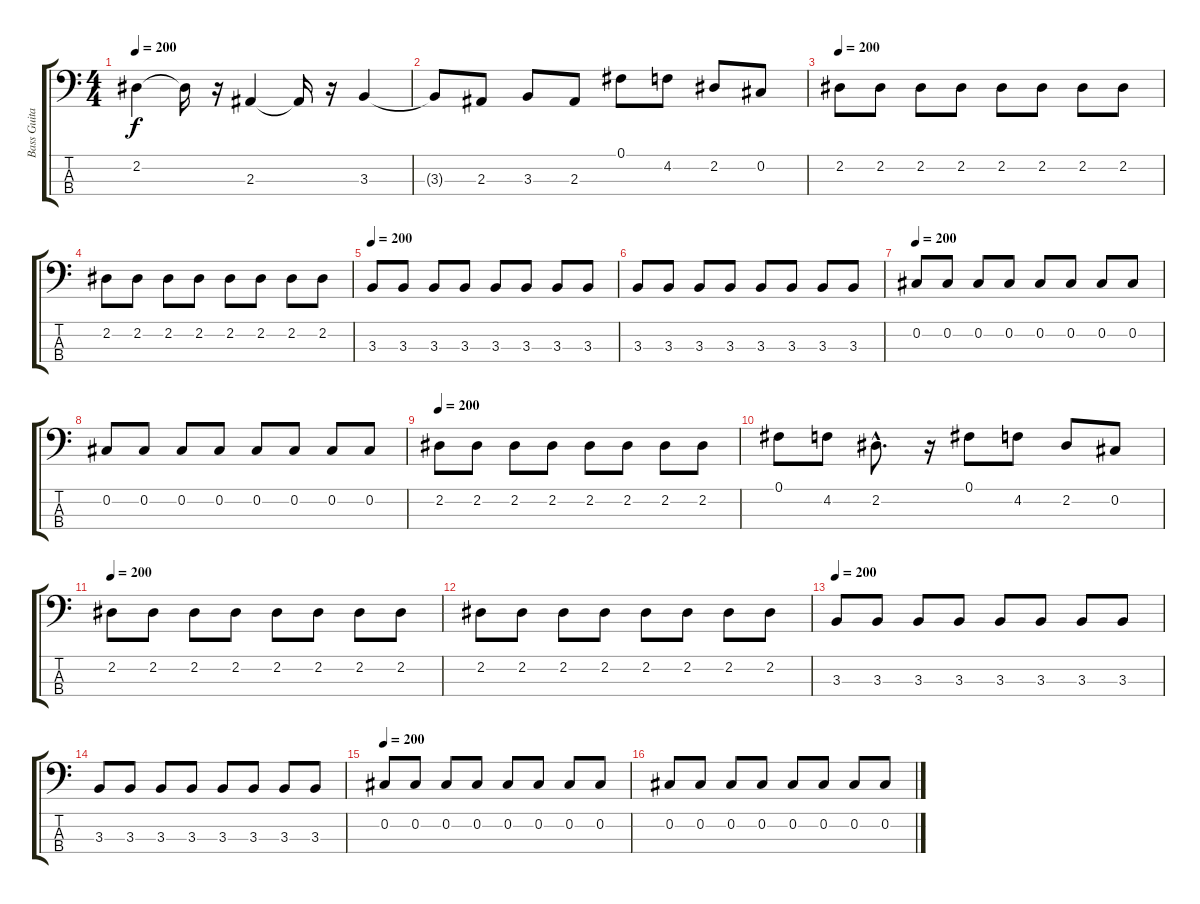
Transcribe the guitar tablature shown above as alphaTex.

\track ("Bass Guitar" "Bass Guita") {instrument electricbassfinger}
\staff {score tabs}
\tuning (Gb2 Db2 Ab1 Eb1) {hide}
\ts (4 4)
\tempo 200
\clef f4
\ks c
2.2.4{dy f} 2.2{t}.16 r.16 2.3.4 2.3{t}.16 r.16 3.3.4 |
3.3{t}.8 2.3.8 3.3.8 2.3.8 0.1.8 4.2.8 2.2.8 0.2.8 |
\tempo 200
2.2.8 2.2.8 2.2.8 2.2.8 2.2.8 2.2.8 2.2.8 2.2.8 |
2.2.8 2.2.8 2.2.8 2.2.8 2.2.8 2.2.8 2.2.8 2.2.8 |
\tempo 200
3.3.8 3.3.8 3.3.8 3.3.8 3.3.8 3.3.8 3.3.8 3.3.8 |
3.3.8 3.3.8 3.3.8 3.3.8 3.3.8 3.3.8 3.3.8 3.3.8 |
\tempo 200
0.2.8 0.2.8 0.2.8 0.2.8 0.2.8 0.2.8 0.2.8 0.2.8 |
0.2.8 0.2.8 0.2.8 0.2.8 0.2.8 0.2.8 0.2.8 0.2.8 |
\tempo 200
2.2.8 2.2.8 2.2.8 2.2.8 2.2.8 2.2.8 2.2.8 2.2.8 |
0.1.8 4.2.8 2.2{hac}.8{d} r.16 0.1.8 4.2.8 2.2.8 0.2.8 |
\tempo 200
2.2.8 2.2.8 2.2.8 2.2.8 2.2.8 2.2.8 2.2.8 2.2.8 |
2.2.8 2.2.8 2.2.8 2.2.8 2.2.8 2.2.8 2.2.8 2.2.8 |
\tempo 200
3.3.8 3.3.8 3.3.8 3.3.8 3.3.8 3.3.8 3.3.8 3.3.8 |
3.3.8 3.3.8 3.3.8 3.3.8 3.3.8 3.3.8 3.3.8 3.3.8 |
\tempo 200
0.2.8 0.2.8 0.2.8 0.2.8 0.2.8 0.2.8 0.2.8 0.2.8 |
0.2.8 0.2.8 0.2.8 0.2.8 0.2.8 0.2.8 0.2.8 0.2.8
